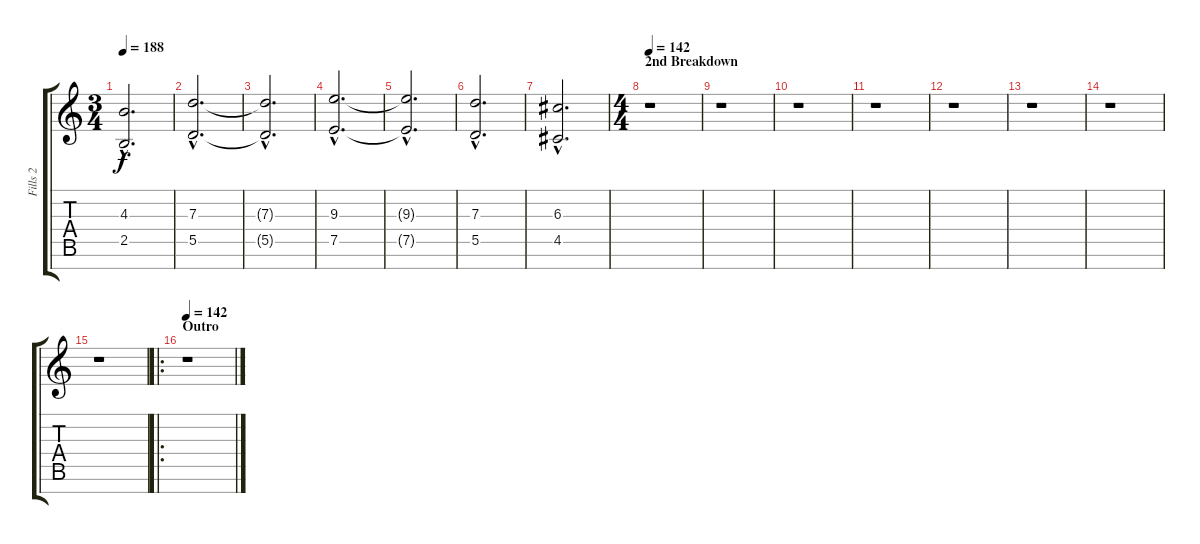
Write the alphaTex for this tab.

\track ("Fills 2" "Fills 2") {instrument distortionguitar}
\staff {score tabs}
\tuning (E4 B3 G3 D3 A2 E2 B1) {hide}
\ts (3 4)
\tempo 188
\clef g2
\ks c
(4.3{hac t} 2.5{hac t}).2{d dy f} |
(7.3{hac} 5.5{hac}).2{d} |
(7.3{hac t} 5.5{hac t}).2{d} |
(9.3{hac} 7.5{hac}).2{d} |
(9.3{hac t} 7.5{hac t}).2{d} |
(7.3{hac} 5.5{hac}).2{d} |
(6.3{hac} 4.5{hac}).2{d} |
\ts (4 4)
\section ("" "2nd Breakdown")
\tempo 142
r.1 |
r.1 |
r.1 |
r.1 |
r.1 |
r.1 |
r.1 |
r.1 |
\ro
\section ("" "Outro")
\tempo 142
r.1
